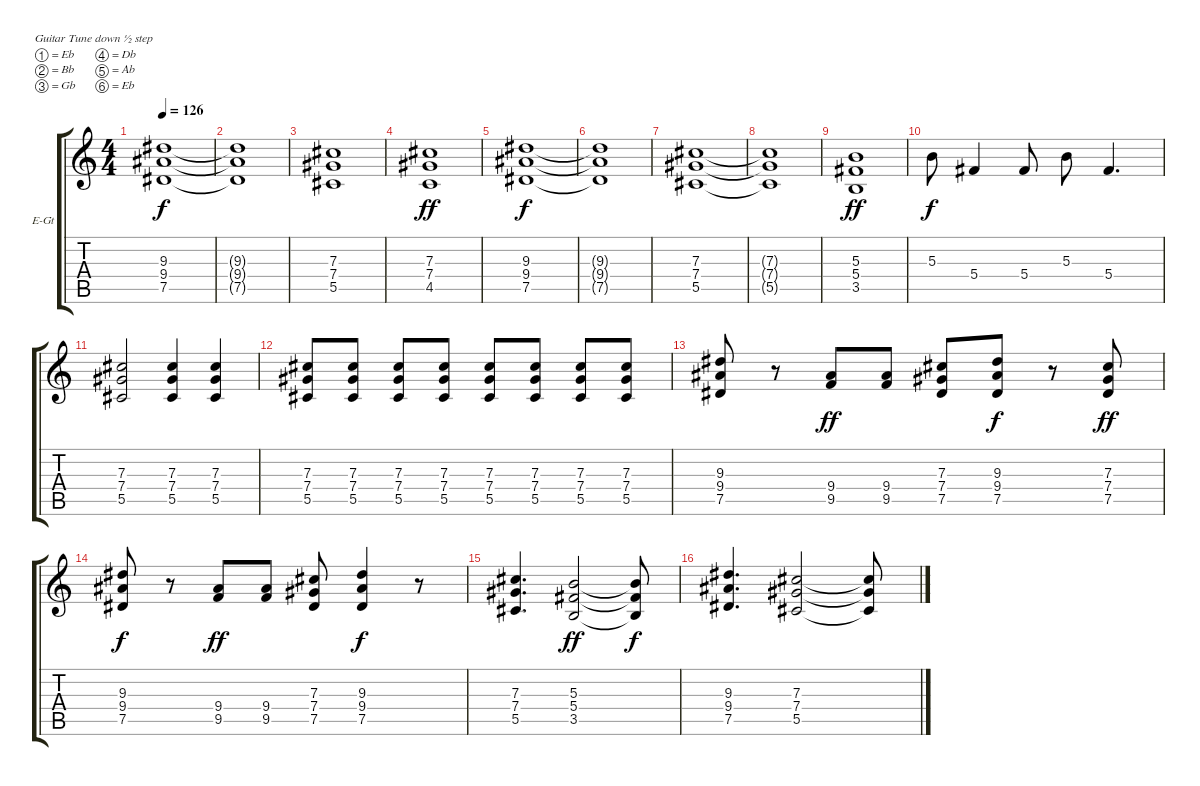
\bracketExtendMode groupsimilarinstruments
\firstSystemTrackNameOrientation horizontal
\otherSystemsTrackNameOrientation horizontal
\track ("Guitar - Rhythm" "E-Gt") {instrument overdrivenguitar}
\staff {score tabs}
\tuning (Eb4 Bb3 Gb3 Db3 Ab2 Eb2)
\ts (4 4)
\tempo 126
\clef g2
\ks c
(7.5 9.4 9.3).1{dy f} |
(7.5{t} 9.4{t} 9.3{t}).1 |
(5.5 7.4 7.3).1 |
(4.5 7.4 7.3).1{dy ff} |
(7.5 9.4 9.3).1{dy f} |
(7.5{t} 9.4{t} 9.3{t}).1 |
(5.5 7.4 7.3).1 |
(5.5{t} 7.4{t} 7.3{t}).1 |
(3.5 5.4 5.3).1{dy ff} |
5.3.8{dy f} 5.4.4 5.4.8 5.3.8 5.4.4{d} |
(5.5 7.4 7.3).2 (5.5 7.4 7.3).4 (5.5 7.4 7.3).4 |
(5.5 7.4 7.3).8 (5.5 7.4 7.3).8 (5.5 7.4 7.3).8 (5.5 7.4 7.3).8 (5.5 7.4 7.3).8 (5.5 7.4 7.3).8 (5.5 7.4 7.3).8 (5.5 7.4 7.3).8 |
(7.5 9.4 9.3).8 r.8 (9.5 9.4).8{dy ff} (9.5 9.4).8 (7.5 7.4 7.3).8 (7.5 9.4 9.3).8{dy f} r.8 (7.5 7.4 7.3).8{dy ff} |
(7.5 9.4 9.3).8{dy f} r.8 (9.5 9.4).8{dy ff} (9.5 9.4).8 (7.5 7.4 7.3).8 (7.5 9.4 9.3).4{dy f} r.8 |
(5.5 7.4 7.3).4{d} (3.5 5.4 5.3).2{dy ff} (3.5{t} 5.4{t} 5.3{t}).8{dy f} |
(7.5 9.4 9.3).4{d} (5.5 7.4 7.3).2 (5.5{t} 7.4{t} 7.3{t}).8
